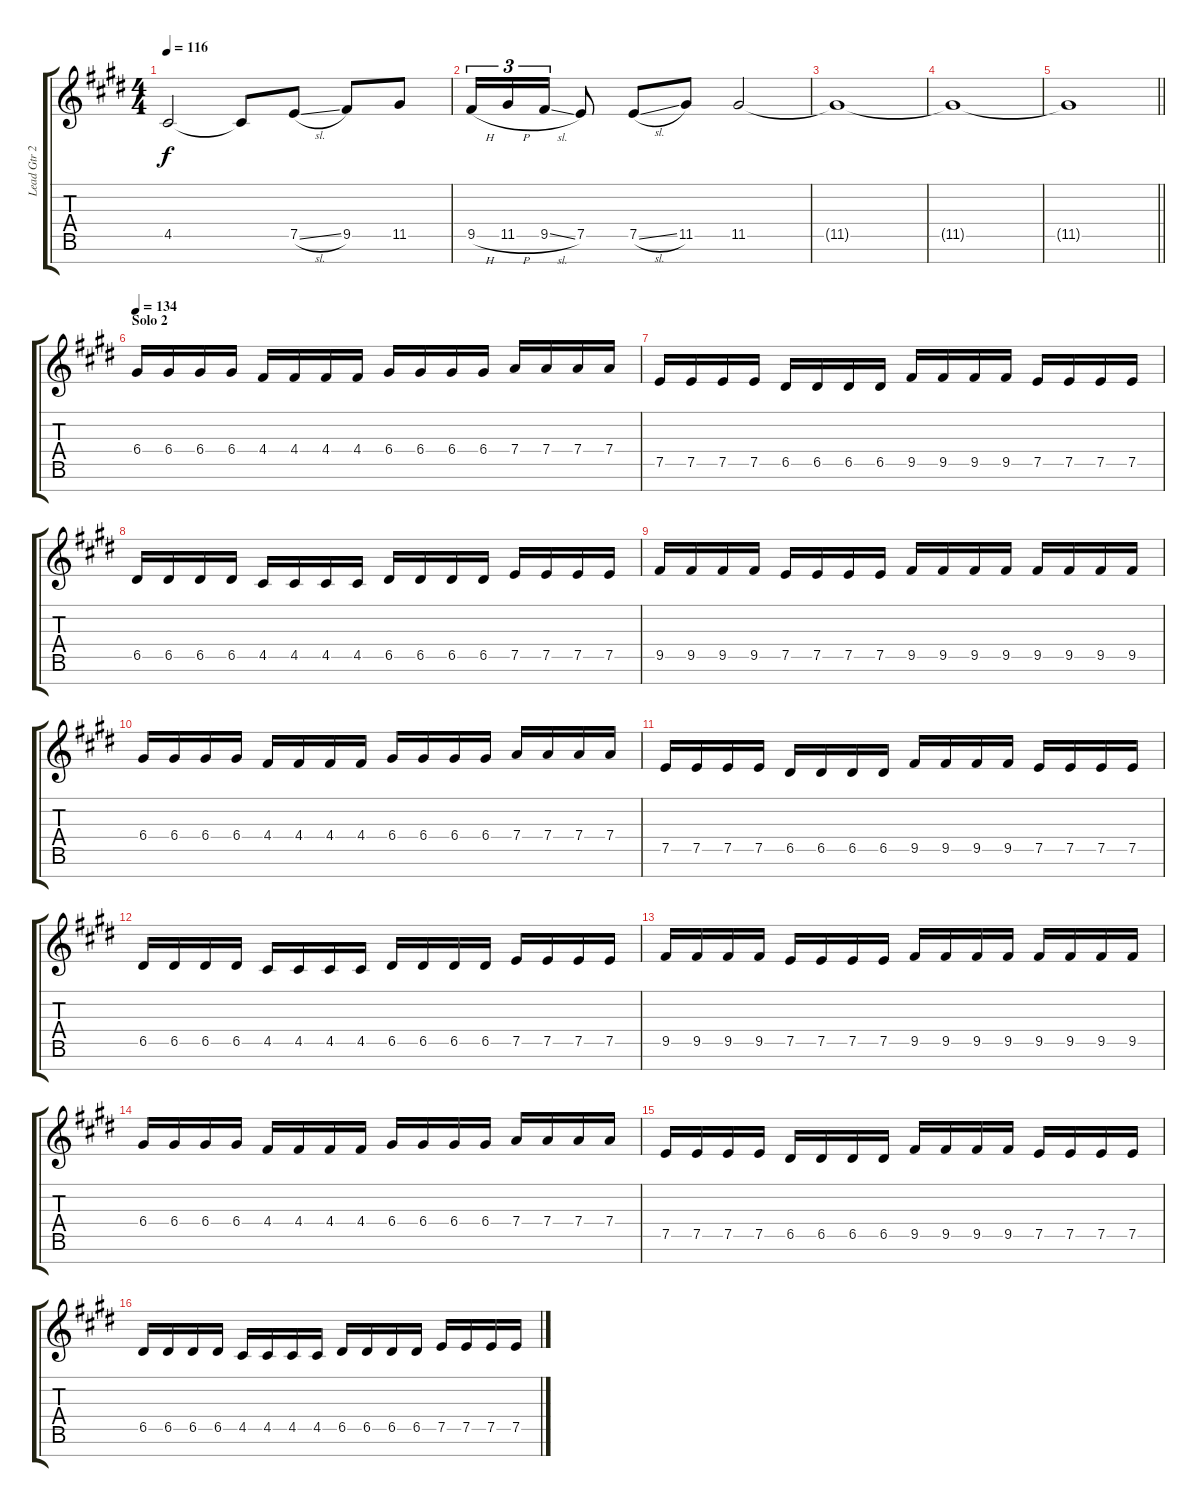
\track ("Lead Gtr 2" "Lead Gtr 2") {instrument distortionguitar}
\staff {score tabs}
\tuning (E4 B3 G3 D3 A2 E2 B1) {hide}
\ts (4 4)
\tempo 116
\clef g2
\ks c#minor
4.5{t}.2{dy f} 4.5{t}.8 7.5{sl}.8 9.5.8 11.5.8 |
9.5{h}.16{tu (3 2)} 11.5{h}.16{tu (3 2)} 9.5{sl}.16{tu (3 2)} 7.5.8 7.5{sl}.8 11.5.8 11.5.2 |
11.5{t}.1 |
11.5{t}.1 |
\barLineRight lightlight
11.5{t}.1 |
\section ("" "Solo 2")
\tempo 134
6.4.16 6.4.16 6.4.16 6.4.16 4.4.16 4.4.16 4.4.16 4.4.16 6.4.16 6.4.16 6.4.16 6.4.16 7.4.16 7.4.16 7.4.16 7.4.16 |
7.5.16 7.5.16 7.5.16 7.5.16 6.5.16 6.5.16 6.5.16 6.5.16 9.5.16 9.5.16 9.5.16 9.5.16 7.5.16 7.5.16 7.5.16 7.5.16 |
6.5.16 6.5.16 6.5.16 6.5.16 4.5.16 4.5.16 4.5.16 4.5.16 6.5.16 6.5.16 6.5.16 6.5.16 7.5.16 7.5.16 7.5.16 7.5.16 |
9.5.16 9.5.16 9.5.16 9.5.16 7.5.16 7.5.16 7.5.16 7.5.16 9.5.16 9.5.16 9.5.16 9.5.16 9.5.16 9.5.16 9.5.16 9.5.16 |
6.4.16 6.4.16 6.4.16 6.4.16 4.4.16 4.4.16 4.4.16 4.4.16 6.4.16 6.4.16 6.4.16 6.4.16 7.4.16 7.4.16 7.4.16 7.4.16 |
7.5.16 7.5.16 7.5.16 7.5.16 6.5.16 6.5.16 6.5.16 6.5.16 9.5.16 9.5.16 9.5.16 9.5.16 7.5.16 7.5.16 7.5.16 7.5.16 |
6.5.16 6.5.16 6.5.16 6.5.16 4.5.16 4.5.16 4.5.16 4.5.16 6.5.16 6.5.16 6.5.16 6.5.16 7.5.16 7.5.16 7.5.16 7.5.16 |
9.5.16 9.5.16 9.5.16 9.5.16 7.5.16 7.5.16 7.5.16 7.5.16 9.5.16 9.5.16 9.5.16 9.5.16 9.5.16 9.5.16 9.5.16 9.5.16 |
6.4.16 6.4.16 6.4.16 6.4.16 4.4.16 4.4.16 4.4.16 4.4.16 6.4.16 6.4.16 6.4.16 6.4.16 7.4.16 7.4.16 7.4.16 7.4.16 |
7.5.16 7.5.16 7.5.16 7.5.16 6.5.16 6.5.16 6.5.16 6.5.16 9.5.16 9.5.16 9.5.16 9.5.16 7.5.16 7.5.16 7.5.16 7.5.16 |
6.5.16 6.5.16 6.5.16 6.5.16 4.5.16 4.5.16 4.5.16 4.5.16 6.5.16 6.5.16 6.5.16 6.5.16 7.5.16 7.5.16 7.5.16 7.5.16
